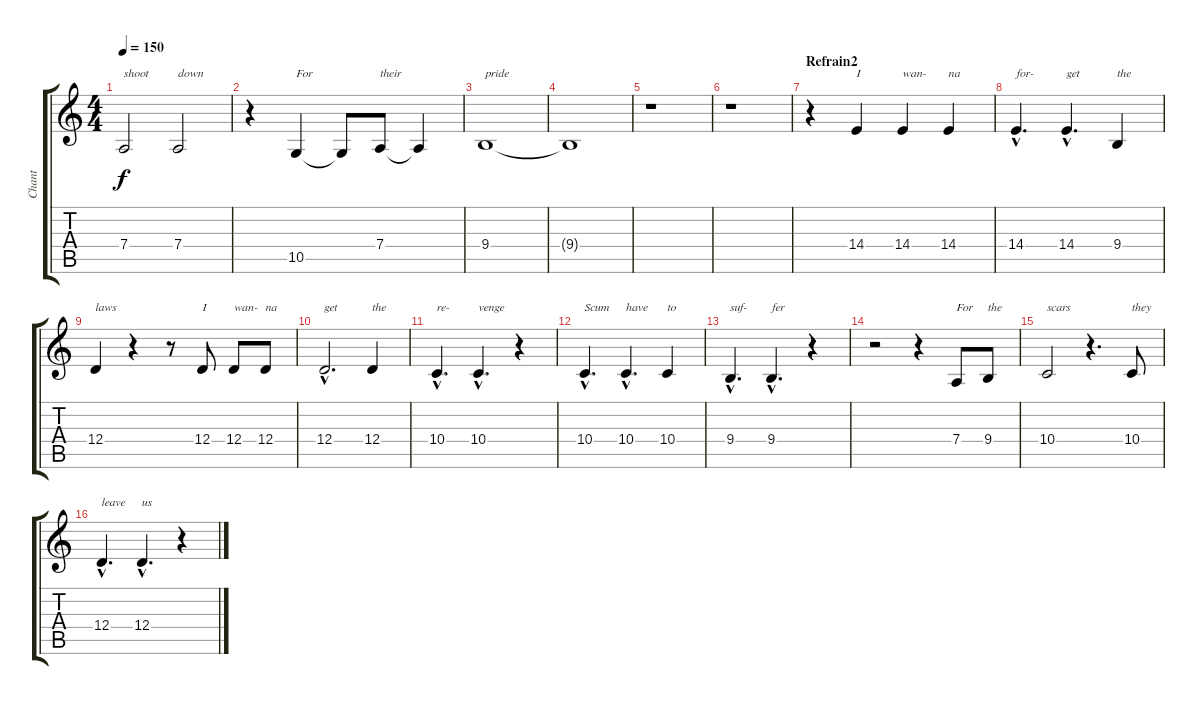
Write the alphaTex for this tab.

\track ("Chant" "Chant") {instrument lead3calliope}
\staff {score tabs}
\tuning (E4 B3 G3 D3 A2 E2) {hide}
\ts (4 4)
\tempo 150
\clef g2
\ks c
7.4.2{txt "shoot" dy f} 7.4.2{txt "down"} |
r.4 10.5.4{txt "For"} 10.5{t}.8 7.4.8{txt "their"} 7.4{t}.4 |
9.4.1{txt "pride"} |
9.4{t}.1 |
r.1 |
r.1 |
\section ("" "Refrain2")
r.4 14.4.4{txt "I"} 14.4.4{txt "wan-"} 14.4.4{txt "na"} |
14.4{hac}.4{d txt "for-"} 14.4{hac}.4{d txt "get"} 9.4.4{txt "the"} |
12.4.4{txt "laws"} r.4 r.8 12.4.8{txt "I"} 12.4.8{txt "wan-"} 12.4.8{txt "na"} |
12.4{hac}.2{d txt "get"} 12.4.4{txt "the"} |
10.4{hac}.4{d txt "re-"} 10.4{hac}.4{d txt "venge"} r.4 |
10.4{hac}.4{d txt "Scum"} 10.4{hac}.4{d txt "have"} 10.4.4{txt "to"} |
9.4{hac}.4{d txt "suf-"} 9.4{hac}.4{d txt "fer"} r.4 |
r.2 r.4 7.4.8{txt "For"} 9.4.8{txt "the"} |
10.4.2{txt "scars"} r.4{d} 10.4.8{txt "they"} |
12.4{hac}.4{d txt "leave"} 12.4{hac}.4{d txt "us"} r.4
